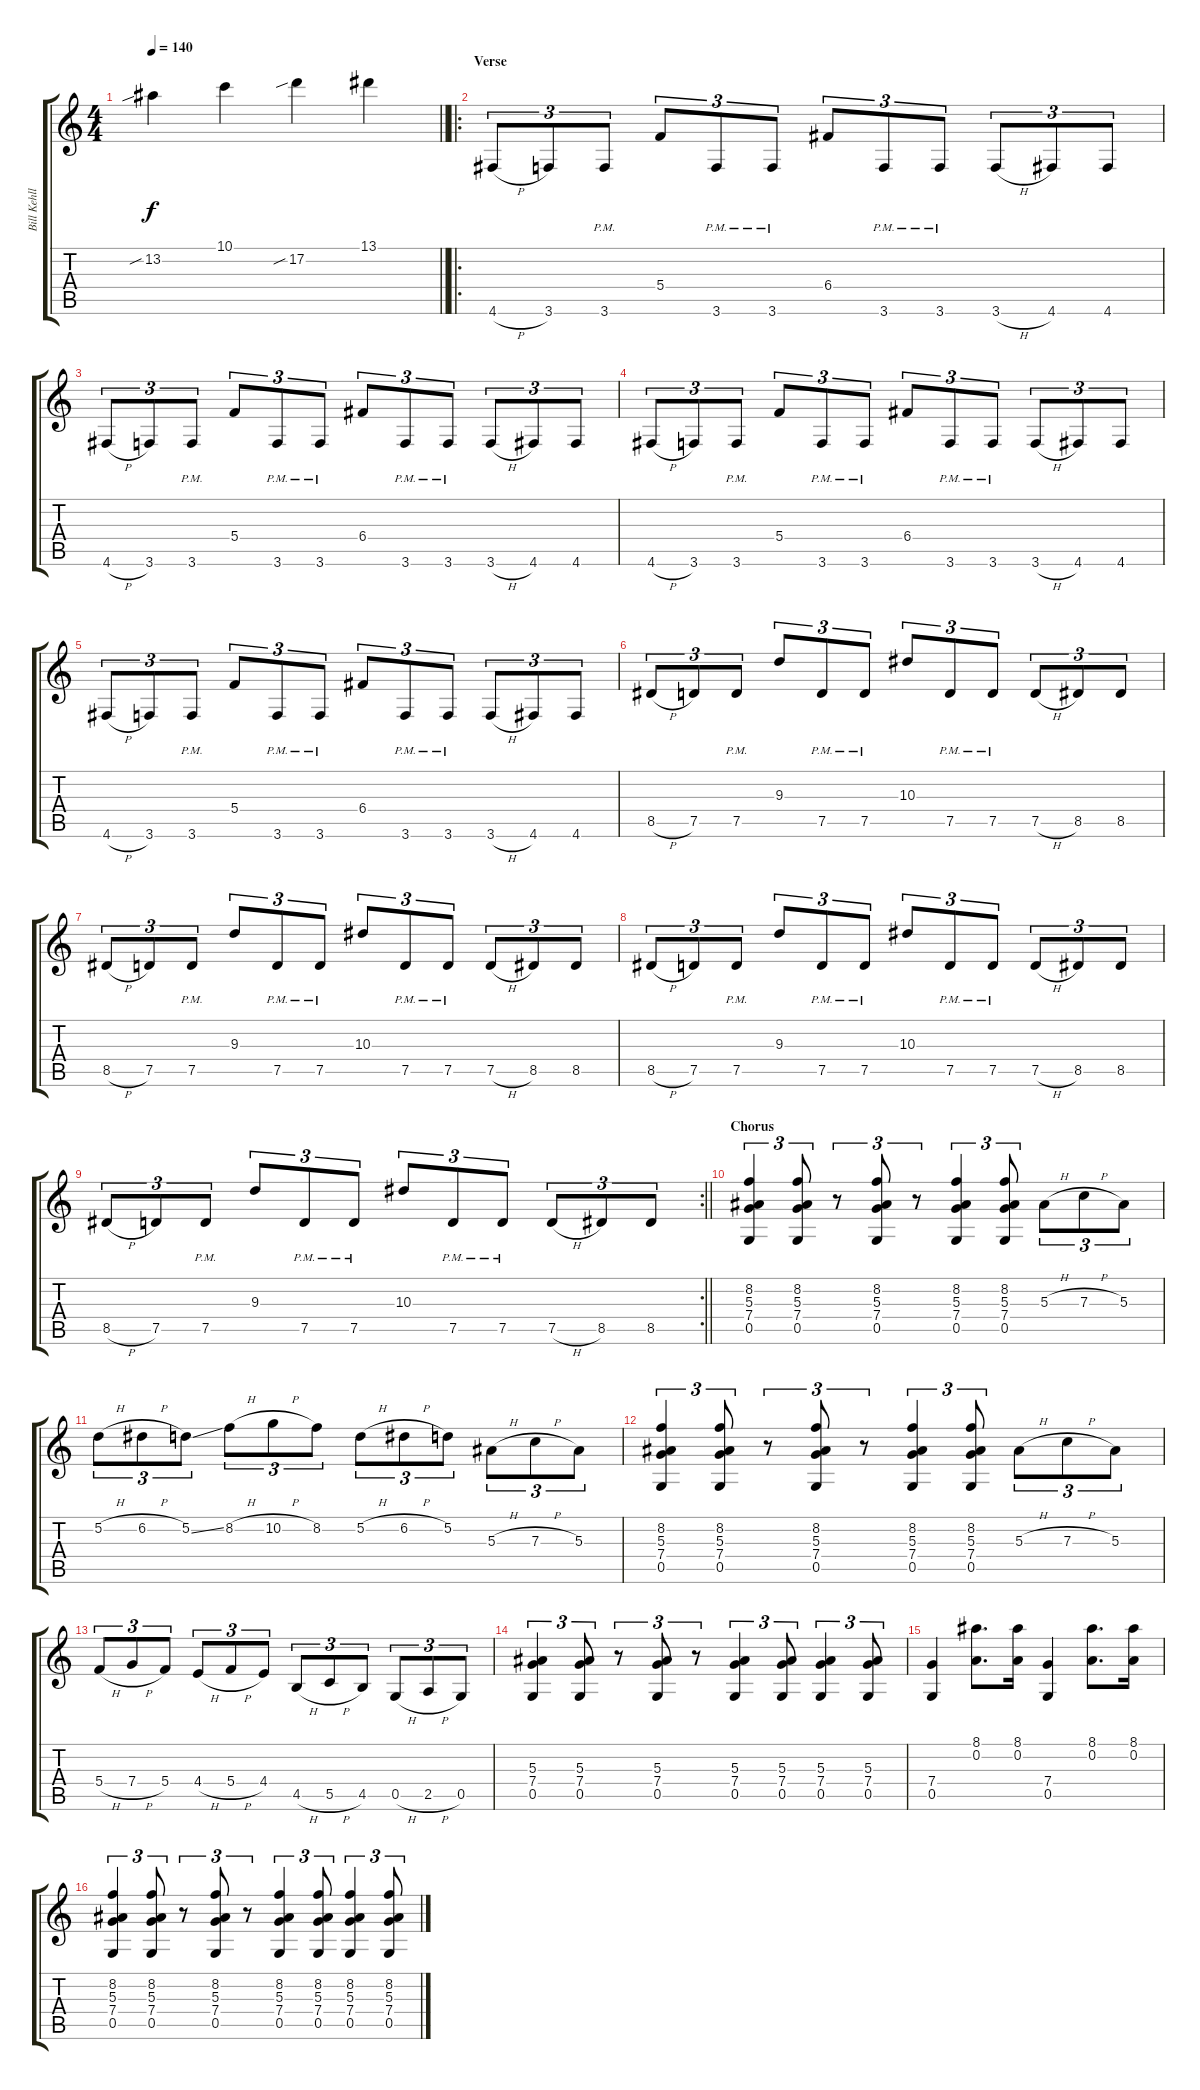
\track ("Bill Kehlliher" "Bill Kehll") {instrument distortionguitar}
\staff {score tabs}
\tuning (D4 A3 F3 C3 G2 D2) {hide}
\ts (4 4)
\tempo 140
\clef g2
\barLineRight lightlight
\ks c
13.2{sib}.4{dy f} 10.1.4 17.2{sib}.4 13.1.4 |
\ro
\section ("" "Verse")
4.6{h}.8{tu (3 2)} 3.6.8{tu (3 2)} 3.6{pm}.8{tu (3 2)} 5.4.8{tu (3 2)} 3.6{pm}.8{tu (3 2)} 3.6{pm}.8{tu (3 2)} 6.4.8{tu (3 2)} 3.6{pm}.8{tu (3 2)} 3.6{pm}.8{tu (3 2)} 3.6{h}.8{tu (3 2)} 4.6.8{tu (3 2)} 4.6.8{tu (3 2)} |
4.6{h}.8{tu (3 2)} 3.6.8{tu (3 2)} 3.6{pm}.8{tu (3 2)} 5.4.8{tu (3 2)} 3.6{pm}.8{tu (3 2)} 3.6{pm}.8{tu (3 2)} 6.4.8{tu (3 2)} 3.6{pm}.8{tu (3 2)} 3.6{pm}.8{tu (3 2)} 3.6{h}.8{tu (3 2)} 4.6.8{tu (3 2)} 4.6.8{tu (3 2)} |
4.6{h}.8{tu (3 2)} 3.6.8{tu (3 2)} 3.6{pm}.8{tu (3 2)} 5.4.8{tu (3 2)} 3.6{pm}.8{tu (3 2)} 3.6{pm}.8{tu (3 2)} 6.4.8{tu (3 2)} 3.6{pm}.8{tu (3 2)} 3.6{pm}.8{tu (3 2)} 3.6{h}.8{tu (3 2)} 4.6.8{tu (3 2)} 4.6.8{tu (3 2)} |
4.6{h}.8{tu (3 2)} 3.6.8{tu (3 2)} 3.6{pm}.8{tu (3 2)} 5.4.8{tu (3 2)} 3.6{pm}.8{tu (3 2)} 3.6{pm}.8{tu (3 2)} 6.4.8{tu (3 2)} 3.6{pm}.8{tu (3 2)} 3.6{pm}.8{tu (3 2)} 3.6{h}.8{tu (3 2)} 4.6.8{tu (3 2)} 4.6.8{tu (3 2)} |
8.5{h}.8{tu (3 2)} 7.5.8{tu (3 2)} 7.5{pm}.8{tu (3 2)} 9.3.8{tu (3 2)} 7.5{pm}.8{tu (3 2)} 7.5{pm}.8{tu (3 2)} 10.3.8{tu (3 2)} 7.5{pm}.8{tu (3 2)} 7.5{pm}.8{tu (3 2)} 7.5{h}.8{tu (3 2)} 8.5.8{tu (3 2)} 8.5.8{tu (3 2)} |
8.5{h}.8{tu (3 2)} 7.5.8{tu (3 2)} 7.5{pm}.8{tu (3 2)} 9.3.8{tu (3 2)} 7.5{pm}.8{tu (3 2)} 7.5{pm}.8{tu (3 2)} 10.3.8{tu (3 2)} 7.5{pm}.8{tu (3 2)} 7.5{pm}.8{tu (3 2)} 7.5{h}.8{tu (3 2)} 8.5.8{tu (3 2)} 8.5.8{tu (3 2)} |
8.5{h}.8{tu (3 2)} 7.5.8{tu (3 2)} 7.5{pm}.8{tu (3 2)} 9.3.8{tu (3 2)} 7.5{pm}.8{tu (3 2)} 7.5{pm}.8{tu (3 2)} 10.3.8{tu (3 2)} 7.5{pm}.8{tu (3 2)} 7.5{pm}.8{tu (3 2)} 7.5{h}.8{tu (3 2)} 8.5.8{tu (3 2)} 8.5.8{tu (3 2)} |
\rc 2
\barLineRight lightlight
8.5{h}.8{tu (3 2)} 7.5.8{tu (3 2)} 7.5{pm}.8{tu (3 2)} 9.3.8{tu (3 2)} 7.5{pm}.8{tu (3 2)} 7.5{pm}.8{tu (3 2)} 10.3.8{tu (3 2)} 7.5{pm}.8{tu (3 2)} 7.5{pm}.8{tu (3 2)} 7.5{h}.8{tu (3 2)} 8.5.8{tu (3 2)} 8.5.8{tu (3 2)} |
\section ("" "Chorus")
(8.2 5.3 7.4 0.5).4{tu (3 2)} (8.2 5.3 7.4 0.5).8{tu (3 2)} r.8{tu (3 2)} (8.2 5.3 7.4 0.5).8{tu (3 2)} r.8{tu (3 2)} (8.2 5.3 7.4 0.5).4{tu (3 2)} (8.2 5.3 7.4 0.5).8{tu (3 2)} 5.3{h}.8{tu (3 2)} 7.3{h}.8{tu (3 2)} 5.3.8{tu (3 2)} |
5.2{h}.8{tu (3 2)} 6.2{h}.8{tu (3 2)} 5.2{ss}.8{tu (3 2)} 8.2{h}.8{tu (3 2)} 10.2{h}.8{tu (3 2)} 8.2.8{tu (3 2)} 5.2{h}.8{tu (3 2)} 6.2{h}.8{tu (3 2)} 5.2.8{tu (3 2)} 5.3{h}.8{tu (3 2)} 7.3{h}.8{tu (3 2)} 5.3.8{tu (3 2)} |
(8.2 5.3 7.4 0.5).4{tu (3 2)} (8.2 5.3 7.4 0.5).8{tu (3 2)} r.8{tu (3 2)} (8.2 5.3 7.4 0.5).8{tu (3 2)} r.8{tu (3 2)} (8.2 5.3 7.4 0.5).4{tu (3 2)} (8.2 5.3 7.4 0.5).8{tu (3 2)} 5.3{h}.8{tu (3 2)} 7.3{h}.8{tu (3 2)} 5.3.8{tu (3 2)} |
5.4{h}.8{tu (3 2)} 7.4{h}.8{tu (3 2)} 5.4.8{tu (3 2)} 4.4{h}.8{tu (3 2)} 5.4{h}.8{tu (3 2)} 4.4.8{tu (3 2)} 4.5{h}.8{tu (3 2)} 5.5{h}.8{tu (3 2)} 4.5.8{tu (3 2)} 0.5{h}.8{tu (3 2)} 2.5{h}.8{tu (3 2)} 0.5.8{tu (3 2)} |
(5.3 7.4 0.5).4{tu (3 2)} (5.3 7.4 0.5).8{tu (3 2)} r.8{tu (3 2)} (5.3 7.4 0.5).8{tu (3 2)} r.8{tu (3 2)} (5.3 7.4 0.5).4{tu (3 2)} (5.3 7.4 0.5).8{tu (3 2)} (5.3 7.4 0.5).4{tu (3 2)} (5.3 7.4 0.5).8{tu (3 2)} |
(7.4 0.5).4 (8.1 0.2).8{d} (8.1 0.2).16 (7.4 0.5).4 (8.1 0.2).8{d} (8.1 0.2).16 |
(8.2 5.3 7.4 0.5).4{tu (3 2)} (8.2 5.3 7.4 0.5).8{tu (3 2)} r.8{tu (3 2)} (8.2 5.3 7.4 0.5).8{tu (3 2)} r.8{tu (3 2)} (8.2 5.3 7.4 0.5).4{tu (3 2)} (8.2 5.3 7.4 0.5).8{tu (3 2)} (8.2 5.3 7.4 0.5).4{tu (3 2)} (8.2 5.3 7.4 0.5).8{tu (3 2)}
